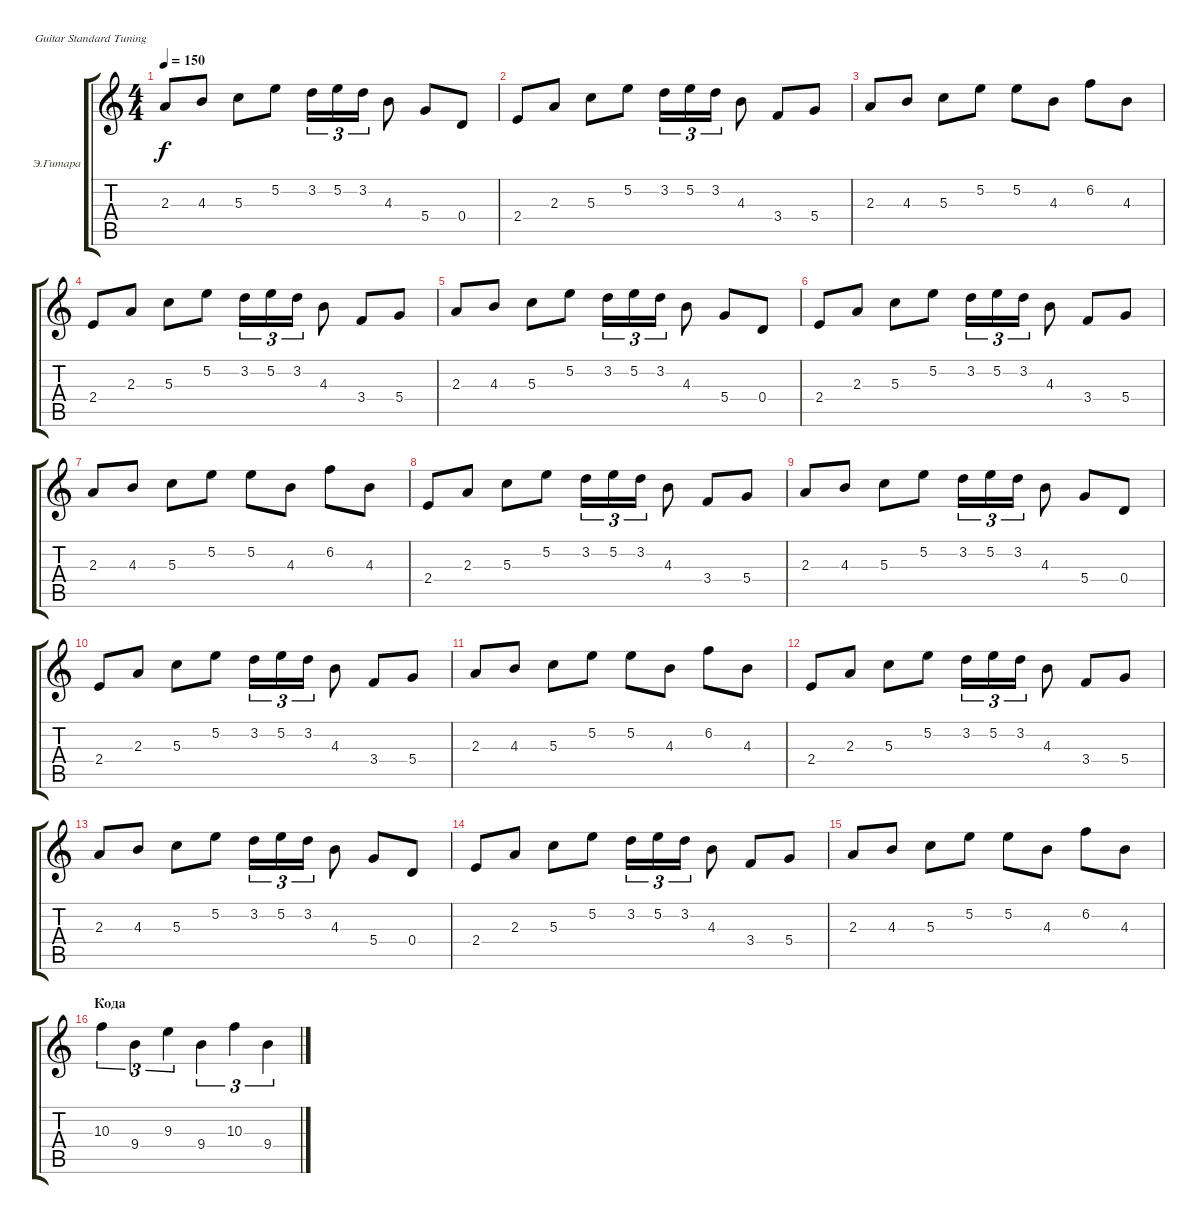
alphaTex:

\bracketExtendMode groupsimilarinstruments
\firstSystemTrackNameOrientation horizontal
\otherSystemsTrackNameOrientation horizontal
\track ("Сергей Маврин" "Э.Гитара") {instrument overdrivenguitar}
\staff {score tabs}
\tuning (E4 B3 G3 D3 A2 E2)
\ts (4 4)
\tempo 150
\clef g2
\ks c
2.3.8{dy f} 4.3.8 5.3.8 5.2.8 3.2.16{tu (3 2)} 5.2.16{tu (3 2)} 3.2.16{tu (3 2)} 4.3.8 5.4.8 0.4.8 |
2.4.8 2.3.8 5.3.8 5.2.8 3.2.16{tu (3 2)} 5.2.16{tu (3 2)} 3.2.16{tu (3 2)} 4.3.8 3.4.8 5.4.8 |
2.3.8 4.3.8 5.3.8 5.2.8 5.2.8 4.3.8 6.2.8 4.3.8 |
2.4.8 2.3.8 5.3.8 5.2.8 3.2.16{tu (3 2)} 5.2.16{tu (3 2)} 3.2.16{tu (3 2)} 4.3.8 3.4.8 5.4.8 |
2.3.8 4.3.8 5.3.8 5.2.8 3.2.16{tu (3 2)} 5.2.16{tu (3 2)} 3.2.16{tu (3 2)} 4.3.8 5.4.8 0.4.8 |
2.4.8 2.3.8 5.3.8 5.2.8 3.2.16{tu (3 2)} 5.2.16{tu (3 2)} 3.2.16{tu (3 2)} 4.3.8 3.4.8 5.4.8 |
2.3.8 4.3.8 5.3.8 5.2.8 5.2.8 4.3.8 6.2.8 4.3.8 |
2.4.8 2.3.8 5.3.8 5.2.8 3.2.16{tu (3 2)} 5.2.16{tu (3 2)} 3.2.16{tu (3 2)} 4.3.8 3.4.8 5.4.8 |
2.3.8 4.3.8 5.3.8 5.2.8 3.2.16{tu (3 2)} 5.2.16{tu (3 2)} 3.2.16{tu (3 2)} 4.3.8 5.4.8 0.4.8 |
2.4.8 2.3.8 5.3.8 5.2.8 3.2.16{tu (3 2)} 5.2.16{tu (3 2)} 3.2.16{tu (3 2)} 4.3.8 3.4.8 5.4.8 |
2.3.8 4.3.8 5.3.8 5.2.8 5.2.8 4.3.8 6.2.8 4.3.8 |
2.4.8 2.3.8 5.3.8 5.2.8 3.2.16{tu (3 2)} 5.2.16{tu (3 2)} 3.2.16{tu (3 2)} 4.3.8 3.4.8 5.4.8 |
2.3.8 4.3.8 5.3.8 5.2.8 3.2.16{tu (3 2)} 5.2.16{tu (3 2)} 3.2.16{tu (3 2)} 4.3.8 5.4.8 0.4.8 |
2.4.8 2.3.8 5.3.8 5.2.8 3.2.16{tu (3 2)} 5.2.16{tu (3 2)} 3.2.16{tu (3 2)} 4.3.8 3.4.8 5.4.8 |
2.3.8 4.3.8 5.3.8 5.2.8 5.2.8 4.3.8 6.2.8 4.3.8 |
\section ("" "Кода")
10.3.4{tu (3 2)} 9.4.4{tu (3 2)} 9.3.4{tu (3 2)} 9.4.4{tu (3 2)} 10.3.4{tu (3 2)} 9.4.4{tu (3 2)}
